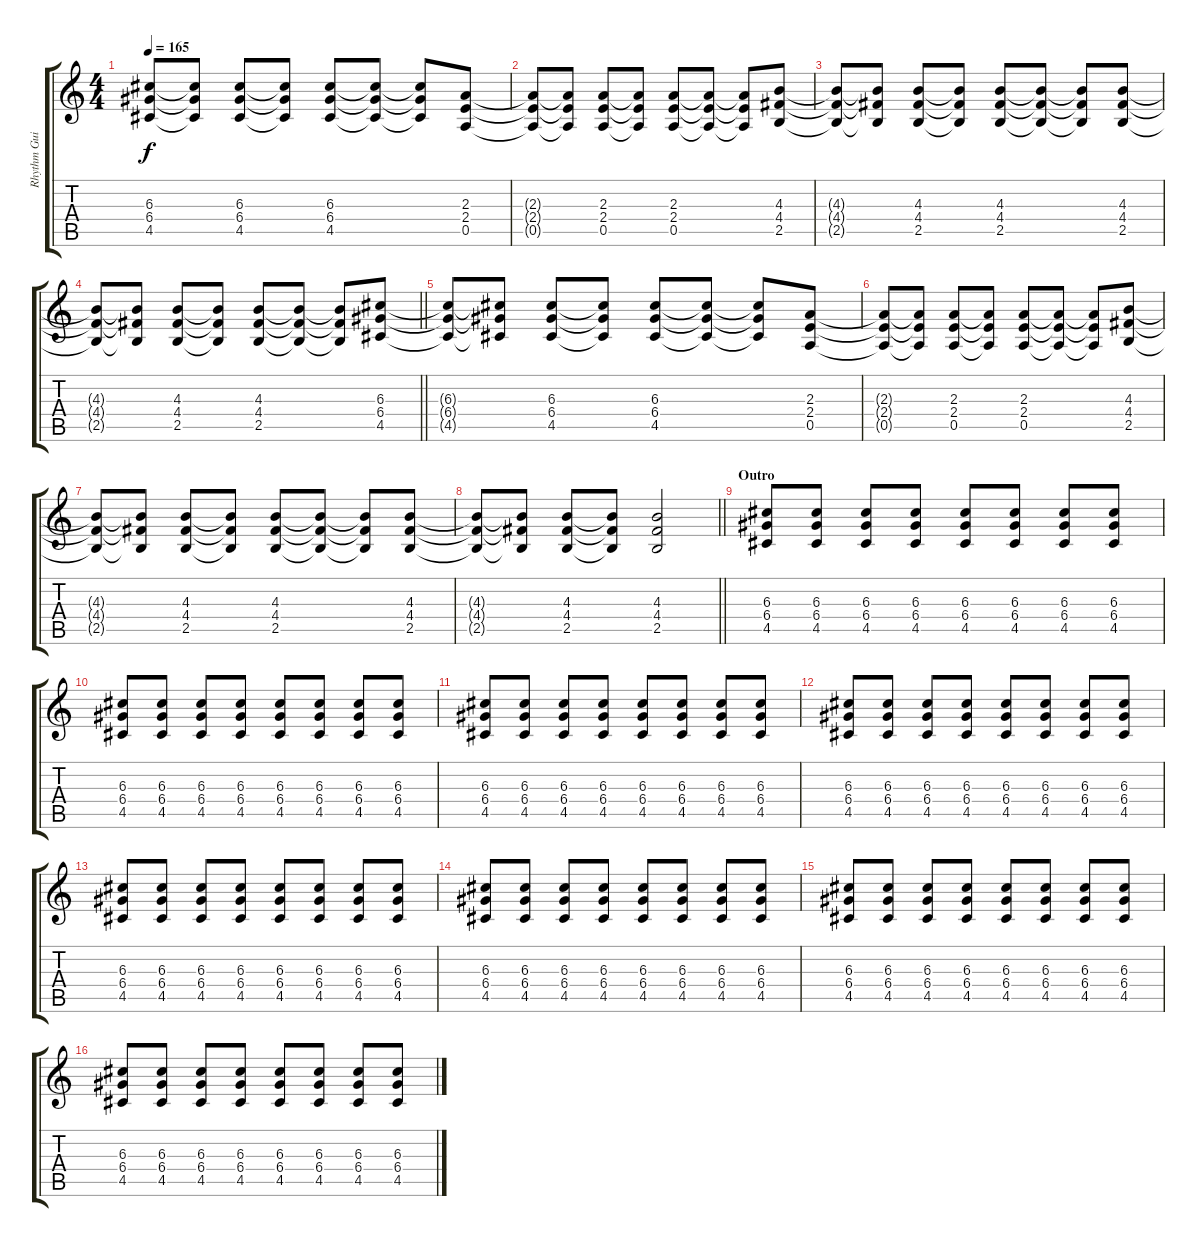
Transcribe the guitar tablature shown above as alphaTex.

\track ("Rhythm Guitar" "Rhythm Gui") {instrument overdrivenguitar}
\staff {score tabs}
\tuning (E4 B3 G3 D3 A2 D2) {hide}
\ts (4 4)
\tempo 165
\clef g2
\ks c
(6.3{t} 6.4{t} 4.5{t}).8{dy f} (6.3{t} 6.4{t} 4.5{t}).8 (6.3 6.4 4.5).8 (6.3{t} 6.4{t} 4.5{t}).8 (6.3 6.4 4.5).8 (6.3{t} 6.4{t} 4.5{t}).8 (6.3{t} 6.4{t} 4.5{t}).8 (2.3 2.4 0.5).8 |
(2.3{t} 2.4{t} 0.5{t}).8 (2.3{t} 2.4{t} 0.5{t}).8 (2.3 2.4 0.5).8 (2.3{t} 2.4{t} 0.5{t}).8 (2.3 2.4 0.5).8 (2.3{t} 2.4{t} 0.5{t}).8 (2.3{t} 2.4{t} 0.5{t}).8 (4.3 4.4 2.5).8 |
(4.3{t} 4.4{t} 2.5{t}).8 (4.3{t} 4.4{t} 2.5{t}).8 (4.3 4.4 2.5).8 (4.3{t} 4.4{t} 2.5{t}).8 (4.3 4.4 2.5).8 (4.3{t} 4.4{t} 2.5{t}).8 (4.3{t} 4.4{t} 2.5{t}).8 (4.3 4.4 2.5).8 |
\barLineRight lightlight
(4.3{t} 4.4{t} 2.5{t}).8 (4.3{t} 4.4{t} 2.5{t}).8 (4.3 4.4 2.5).8 (4.3{t} 4.4{t} 2.5{t}).8 (4.3 4.4 2.5).8 (4.3{t} 4.4{t} 2.5{t}).8 (4.3{t} 4.4{t} 2.5{t}).8 (6.3 6.4 4.5).8 |
(6.3{t} 6.4{t} 4.5{t}).8 (6.3{t} 6.4{t} 4.5{t}).8 (6.3 6.4 4.5).8 (6.3{t} 6.4{t} 4.5{t}).8 (6.3 6.4 4.5).8 (6.3{t} 6.4{t} 4.5{t}).8 (6.3{t} 6.4{t} 4.5{t}).8 (2.3 2.4 0.5).8 |
(2.3{t} 2.4{t} 0.5{t}).8 (2.3{t} 2.4{t} 0.5{t}).8 (2.3 2.4 0.5).8 (2.3{t} 2.4{t} 0.5{t}).8 (2.3 2.4 0.5).8 (2.3{t} 2.4{t} 0.5{t}).8 (2.3{t} 2.4{t} 0.5{t}).8 (4.3 4.4 2.5).8 |
(4.3{t} 4.4{t} 2.5{t}).8 (4.3{t} 4.4{t} 2.5{t}).8 (4.3 4.4 2.5).8 (4.3{t} 4.4{t} 2.5{t}).8 (4.3 4.4 2.5).8 (4.3{t} 4.4{t} 2.5{t}).8 (4.3{t} 4.4{t} 2.5{t}).8 (4.3 4.4 2.5).8 |
\barLineRight lightlight
(4.3{t} 4.4{t} 2.5{t}).8 (4.3{t} 4.4{t} 2.5{t}).8 (4.3 4.4 2.5).8 (4.3{t} 4.4{t} 2.5{t}).8 (4.3 4.4 2.5).2 |
\section ("" "Outro")
(6.3 6.4 4.5).8 (6.3 6.4 4.5).8 (6.3 6.4 4.5).8 (6.3 6.4 4.5).8 (6.3 6.4 4.5).8 (6.3 6.4 4.5).8 (6.3 6.4 4.5).8 (6.3 6.4 4.5).8 |
(6.3 6.4 4.5).8 (6.3 6.4 4.5).8 (6.3 6.4 4.5).8 (6.3 6.4 4.5).8 (6.3 6.4 4.5).8 (6.3 6.4 4.5).8 (6.3 6.4 4.5).8 (6.3 6.4 4.5).8 |
(6.3 6.4 4.5).8 (6.3 6.4 4.5).8 (6.3 6.4 4.5).8 (6.3 6.4 4.5).8 (6.3 6.4 4.5).8 (6.3 6.4 4.5).8 (6.3 6.4 4.5).8 (6.3 6.4 4.5).8 |
(6.3 6.4 4.5).8 (6.3 6.4 4.5).8 (6.3 6.4 4.5).8 (6.3 6.4 4.5).8 (6.3 6.4 4.5).8 (6.3 6.4 4.5).8 (6.3 6.4 4.5).8 (6.3 6.4 4.5).8 |
(6.3 6.4 4.5).8 (6.3 6.4 4.5).8 (6.3 6.4 4.5).8 (6.3 6.4 4.5).8 (6.3 6.4 4.5).8 (6.3 6.4 4.5).8 (6.3 6.4 4.5).8 (6.3 6.4 4.5).8 |
(6.3 6.4 4.5).8 (6.3 6.4 4.5).8 (6.3 6.4 4.5).8 (6.3 6.4 4.5).8 (6.3 6.4 4.5).8 (6.3 6.4 4.5).8 (6.3 6.4 4.5).8 (6.3 6.4 4.5).8 |
(6.3 6.4 4.5).8 (6.3 6.4 4.5).8 (6.3 6.4 4.5).8 (6.3 6.4 4.5).8 (6.3 6.4 4.5).8 (6.3 6.4 4.5).8 (6.3 6.4 4.5).8 (6.3 6.4 4.5).8 |
(6.3 6.4 4.5).8 (6.3 6.4 4.5).8 (6.3 6.4 4.5).8 (6.3 6.4 4.5).8 (6.3 6.4 4.5).8 (6.3 6.4 4.5).8 (6.3 6.4 4.5).8 (6.3 6.4 4.5).8
